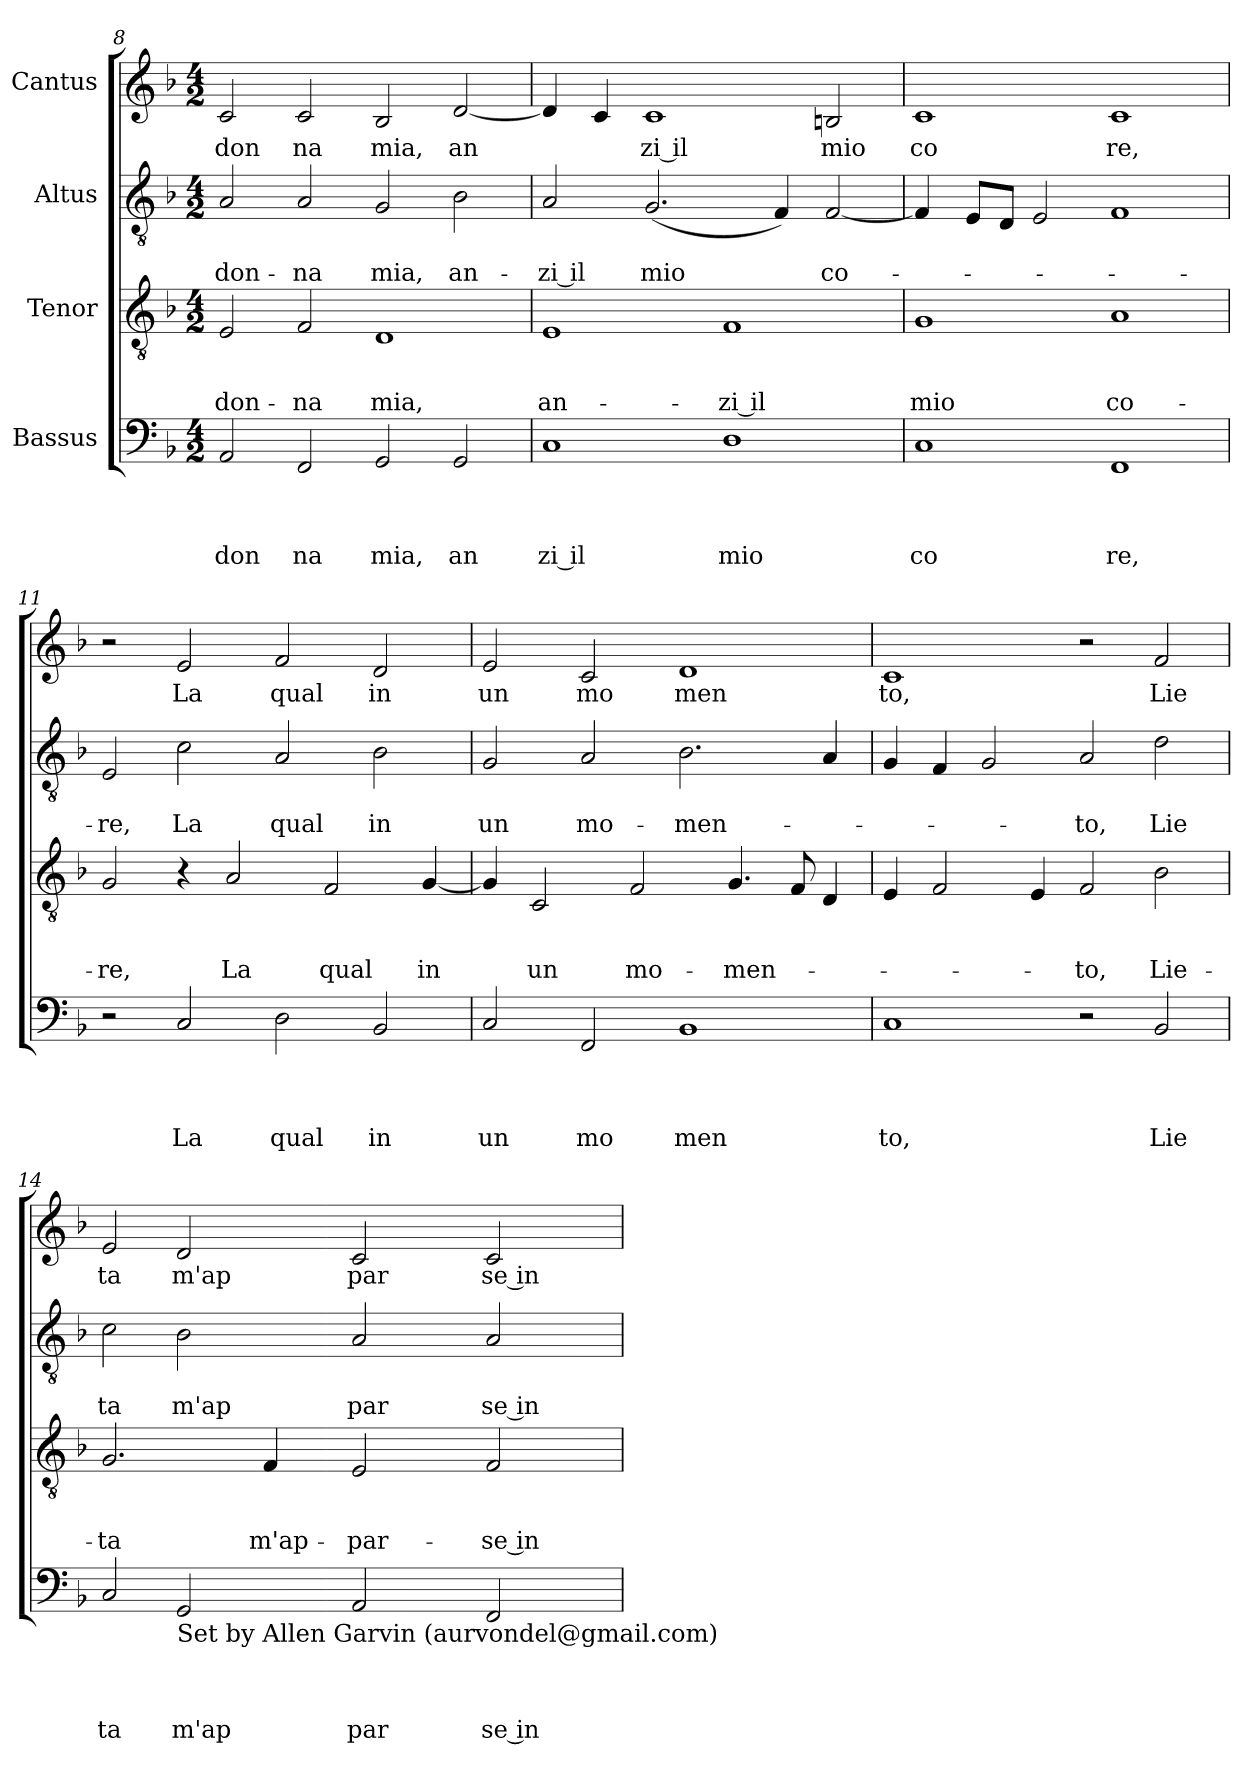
**kern	**text	**text	**text	**text	**kern	**text	**text	**text	**kern	**text	**text	**kern	**text
*part4	*part4	*part4	*part4	*part4	*part3	*part3	*part3	*part3	*part2	*part2	*part2	*part1	*part1
*staff4	*staff4	*staff4	*staff4	*staff4	*staff3	*staff3	*staff3	*staff3	*staff2	*staff2	*staff2	*staff1	*staff1
*I"Bassus	*	*	*	*	*I"Tenor	*	*	*	*I"Altus	*	*	*I"Cantus	*
*clefF4	*	*	*	*	*clefGv2	*	*	*	*clefGv2	*	*	*clefG2	*
*k[b-]	*	*	*	*	*k[b-]	*	*	*	*k[b-]	*	*	*k[b-]	*
*F:	*	*	*	*	*F:	*	*	*	*F:	*	*	*F:	*
*M4/2	*	*	*	*	*M4/2	*	*	*	*M4/2	*	*	*M4/2	*
=8	=8	=8	=8	=8	=8	=8	=8	=8	=8	=8	=8	=8	=8
!	!	!	!	!LO:LY:b	!	!	!	!LO:LY:b	!	!	!LO:LY:b	!	!LO:LY:b
2AA/	.	.	.	don	2E/	.	.	don-	2A/	.	don-	2c/	don
!	!	!	!	!LO:LY:b	!	!	!	!LO:LY:b	!	!	!LO:LY:b	!	!LO:LY:b
2FF/	.	.	.	na	2F/	.	.	-na	2A/	.	-na	2c/	na
!	!	!	!	!LO:LY:b	!	!	!	!LO:LY:b	!	!	!LO:LY:b	!	!LO:LY:b
2GG/	.	.	.	mia,	1D	.	.	mia,	2G/	.	mia,	2B-/	mia,
!	!	!	!	!LO:LY:b	!	!	!	!	!	!	!LO:LY:b	!	!LO:LY:b
2GG/	.	.	.	an	.	.	.	.	2B-\	.	an-	[<2d/	an
=9	=9	=9	=9	=9	=9	=9	=9	=9	=9	=9	=9	=9	=9
!	!	!	!	!LO:LY:b:rj	!	!	!	!LO:LY:b	!	!	!LO:LY:b:rj	!	!
1C	.	.	.	zi il	1E	.	.	an-	2A/	.	-zi il	4d/]	.
.	.	.	.	.	.	.	.	.	.	.	.	4c/	.
!	!	!	!	!	!	!	!	!	!	!	!LO:LY:b	!	!LO:LY:b:rj
.	.	.	.	.	.	.	.	.	(2.G/	.	mio	1c	zi il
!	!	!	!	!LO:LY:b	!	!	!	!LO:LY:b:rj	!	!	!	!	!
1D	.	.	.	mio	1F	.	.	-zi il	.	.	.	.	.
.	.	.	.	.	.	.	.	.	4F/)	.	.	.	.
!	!	!	!	!	!	!	!	!	!	!	!LO:LY:b	!	!LO:LY:b
.	.	.	.	.	.	.	.	.	[<2F/	.	co-	2B/	mio
=10	=10	=10	=10	=10	=10	=10	=10	=10	=10	=10	=10	=10	=10
!	!	!	!	!LO:LY:b	!	!	!	!LO:LY:b	!	!	!	!	!LO:LY:b
1C	.	.	.	co	1G	.	.	mio	4F/]	.	.	1c	co
.	.	.	.	.	.	.	.	.	8E/L	.	.	.	.
.	.	.	.	.	.	.	.	.	8D/J	.	.	.	.
.	.	.	.	.	.	.	.	.	2E/	.	.	.	.
!	!	!	!	!LO:LY:b	!	!	!	!LO:LY:b	!	!	!	!	!LO:LY:b
1FF	.	.	.	re,	1A	.	.	co-	1F	.	.	1c	re,
=11	=11	=11	=11	=11	=11	=11	=11	=11	=11	=11	=11	=11	=11
!	!	!	!	!	!	!	!	!LO:LY:b	!	!	!LO:LY:b	!	!
2r	.	.	.	.	2G/	.	.	-re,	2E/	.	-re,	2r	.
!	!	!	!	!LO:LY:b	!	!	!	!	!	!	!LO:LY:b	!	!LO:LY:b
2C/	.	.	.	La	4r	.	.	.	2c\	.	La	2e/	La
!	!	!	!	!	!	!	!	!LO:LY:b	!	!	!	!	!
.	.	.	.	.	2A/	.	.	La	.	.	.	.	.
!	!	!	!	!LO:LY:b	!	!	!	!	!	!	!LO:LY:b	!	!LO:LY:b
2D\	.	.	.	qual	.	.	.	.	2A/	.	qual	2f/	qual
!	!	!	!	!	!	!	!	!LO:LY:b	!	!	!	!	!
.	.	.	.	.	2F/	.	.	qual	.	.	.	.	.
!	!	!	!	!LO:LY:b	!	!	!	!	!	!	!LO:LY:b	!	!LO:LY:b
2BB-/	.	.	.	in	.	.	.	.	2B-\	.	in	2d/	in
!	!	!	!	!	!	!	!	!LO:LY:b	!	!	!	!	!
.	.	.	.	.	[<4G/	.	.	in	.	.	.	.	.
=12	=12	=12	=12	=12	=12	=12	=12	=12	=12	=12	=12	=12	=12
!	!	!	!	!LO:LY:b	!	!	!	!	!	!	!LO:LY:b	!	!LO:LY:b
2C/	.	.	.	un	4G/]	.	.	.	2G/	.	un	2e/	un
!	!	!	!	!	!	!	!	!LO:LY:b	!	!	!	!	!
.	.	.	.	.	2C/	.	.	un	.	.	.	.	.
!	!	!	!	!LO:LY:b	!	!	!	!	!	!	!LO:LY:b	!	!LO:LY:b
2FF/	.	.	.	mo	.	.	.	.	2A/	.	mo-	2c/	mo
!	!	!	!	!	!	!	!	!LO:LY:b	!	!	!	!	!
.	.	.	.	.	2F/	.	.	mo-	.	.	.	.	.
!	!	!	!	!LO:LY:b	!	!	!	!	!	!	!LO:LY:b	!	!LO:LY:b
1BB-	.	.	.	men	.	.	.	.	2.B-\	.	-men-	1d	men
!	!	!	!	!	!	!	!	!LO:LY:b	!	!	!	!	!
.	.	.	.	.	4.G/	.	.	-men-	.	.	.	.	.
.	.	.	.	.	8F/	.	.	.	.	.	.	.	.
.	.	.	.	.	4D/	.	.	.	4A/	.	.	.	.
!!LO:LB:g=z
=13	=13	=13	=13	=13	=13	=13	=13	=13	=13	=13	=13	=13	=13
!	!	!	!	!LO:LY:b	!	!	!	!	!	!	!	!	!LO:LY:b
1C	.	.	.	to,	4E/	.	.	.	4G/	.	.	1c	to,
.	.	.	.	.	2F/	.	.	.	4F/	.	.	.	.
.	.	.	.	.	.	.	.	.	2G/	.	.	.	.
.	.	.	.	.	4E/	.	.	.	.	.	.	.	.
!	!	!	!	!	!	!	!	!LO:LY:b	!	!	!LO:LY:b	!	!
2r	.	.	.	.	2F/	.	.	-to,	2A/	.	-to,	2r	.
!	!	!	!	!LO:LY:b	!	!	!	!LO:LY:b	!	!	!LO:LY:b	!	!LO:LY:b
2BB-/	.	.	.	Lie	2B-\	.	.	Lie-	2d\	.	Lie	2f/	Lie
=14	=14	=14	=14	=14	=14	=14	=14	=14	=14	=14	=14	=14	=14
!	!	!	!	!LO:LY:b	!	!	!	!LO:LY:b	!	!	!LO:LY:b	!	!LO:LY:b
2C/	.	.	.	ta	2.G/	.	.	-ta	2c\	.	ta	2e/	ta
!LO:TX:b:t=Set by Allen Garvin (aurvondel@gmail.com)	!	!	!	!	!	!	!	!	!	!	!	!	!
!	!	!	!	!LO:LY:b	!	!	!	!	!	!	!LO:LY:b	!	!LO:LY:b
2GG/	.	.	.	m'ap	.	.	.	.	2B-\	.	m'ap	2d/	m'ap
!	!	!	!	!	!	!	!	!LO:LY:b	!	!	!	!	!
.	.	.	.	.	4F/	.	.	m'ap-	.	.	.	.	.
!	!	!	!	!LO:LY:b	!	!	!	!LO:LY:b	!	!	!LO:LY:b	!	!LO:LY:b
2AA/	.	.	.	par	2E/	.	.	-par-	2A/	.	par	2c/	par
!	!	!	!	!LO:LY:b:rj	!	!	!	!LO:LY:b:rj	!	!	!LO:LY:b:rj	!	!LO:LY:b:rj
2FF/	.	.	.	se in	2F/	.	.	-se in	2A/	.	se in	2c/	se in
=	=	=	=	=	=	=	=	=	=	=	=	=	=
*-	*-	*-	*-	*-	*-	*-	*-	*-	*-	*-	*-	*-	*-
